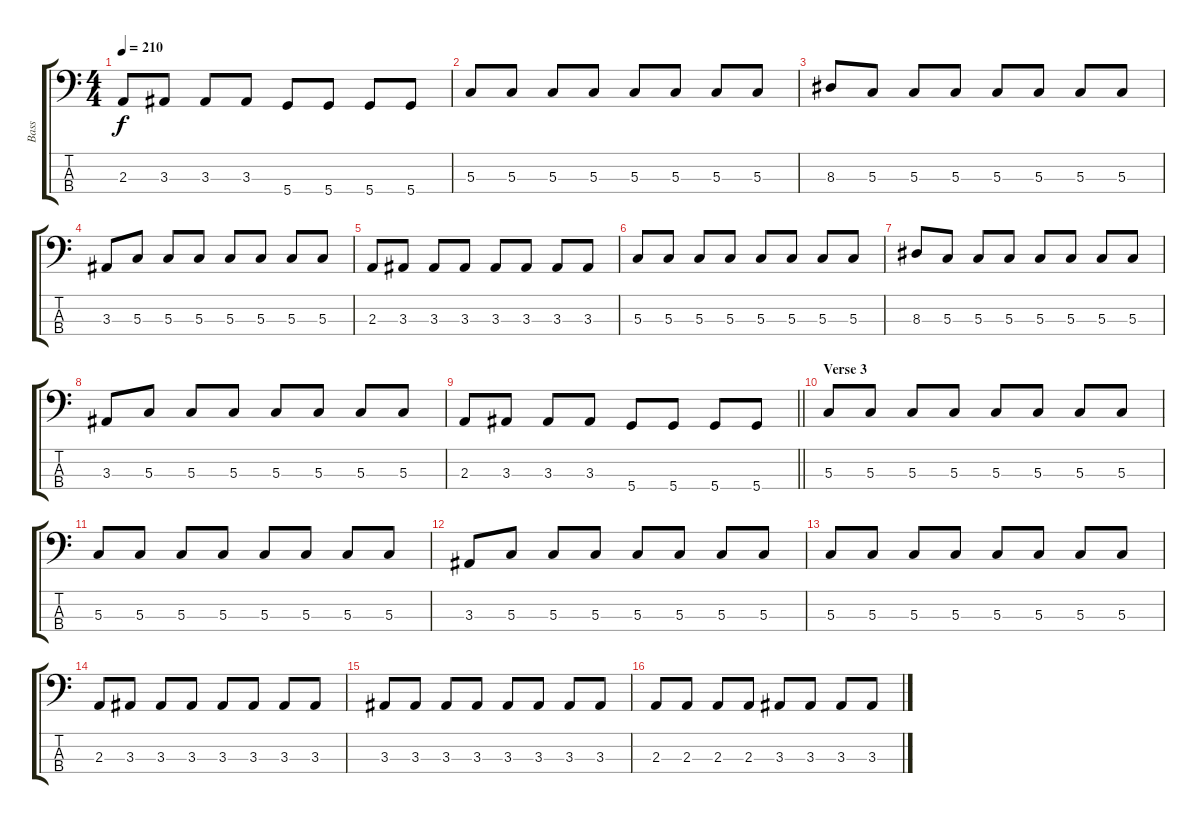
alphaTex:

\track ("Bass" "Bass") {instrument electricbassfinger}
\staff {score tabs}
\tuning (F2 C2 G1 D1) {hide}
\ts (4 4)
\tempo 210
\clef f4
\ks c
2.3.8{dy f} 3.3.8 3.3.8 3.3.8 5.4.8 5.4.8 5.4.8 5.4.8 |
5.3.8 5.3.8 5.3.8 5.3.8 5.3.8 5.3.8 5.3.8 5.3.8 |
8.3.8 5.3.8 5.3.8 5.3.8 5.3.8 5.3.8 5.3.8 5.3.8 |
3.3.8 5.3.8 5.3.8 5.3.8 5.3.8 5.3.8 5.3.8 5.3.8 |
2.3.8 3.3.8 3.3.8 3.3.8 3.3.8 3.3.8 3.3.8 3.3.8 |
5.3.8 5.3.8 5.3.8 5.3.8 5.3.8 5.3.8 5.3.8 5.3.8 |
8.3.8 5.3.8 5.3.8 5.3.8 5.3.8 5.3.8 5.3.8 5.3.8 |
3.3.8 5.3.8 5.3.8 5.3.8 5.3.8 5.3.8 5.3.8 5.3.8 |
\barLineRight lightlight
2.3.8 3.3.8 3.3.8 3.3.8 5.4.8 5.4.8 5.4.8 5.4.8 |
\section ("" "Verse 3")
5.3.8 5.3.8 5.3.8 5.3.8 5.3.8 5.3.8 5.3.8 5.3.8 |
5.3.8 5.3.8 5.3.8 5.3.8 5.3.8 5.3.8 5.3.8 5.3.8 |
3.3.8 5.3.8 5.3.8 5.3.8 5.3.8 5.3.8 5.3.8 5.3.8 |
5.3.8 5.3.8 5.3.8 5.3.8 5.3.8 5.3.8 5.3.8 5.3.8 |
2.3.8 3.3.8 3.3.8 3.3.8 3.3.8 3.3.8 3.3.8 3.3.8 |
3.3.8 3.3.8 3.3.8 3.3.8 3.3.8 3.3.8 3.3.8 3.3.8 |
2.3.8 2.3.8 2.3.8 2.3.8 3.3.8 3.3.8 3.3.8 3.3.8
